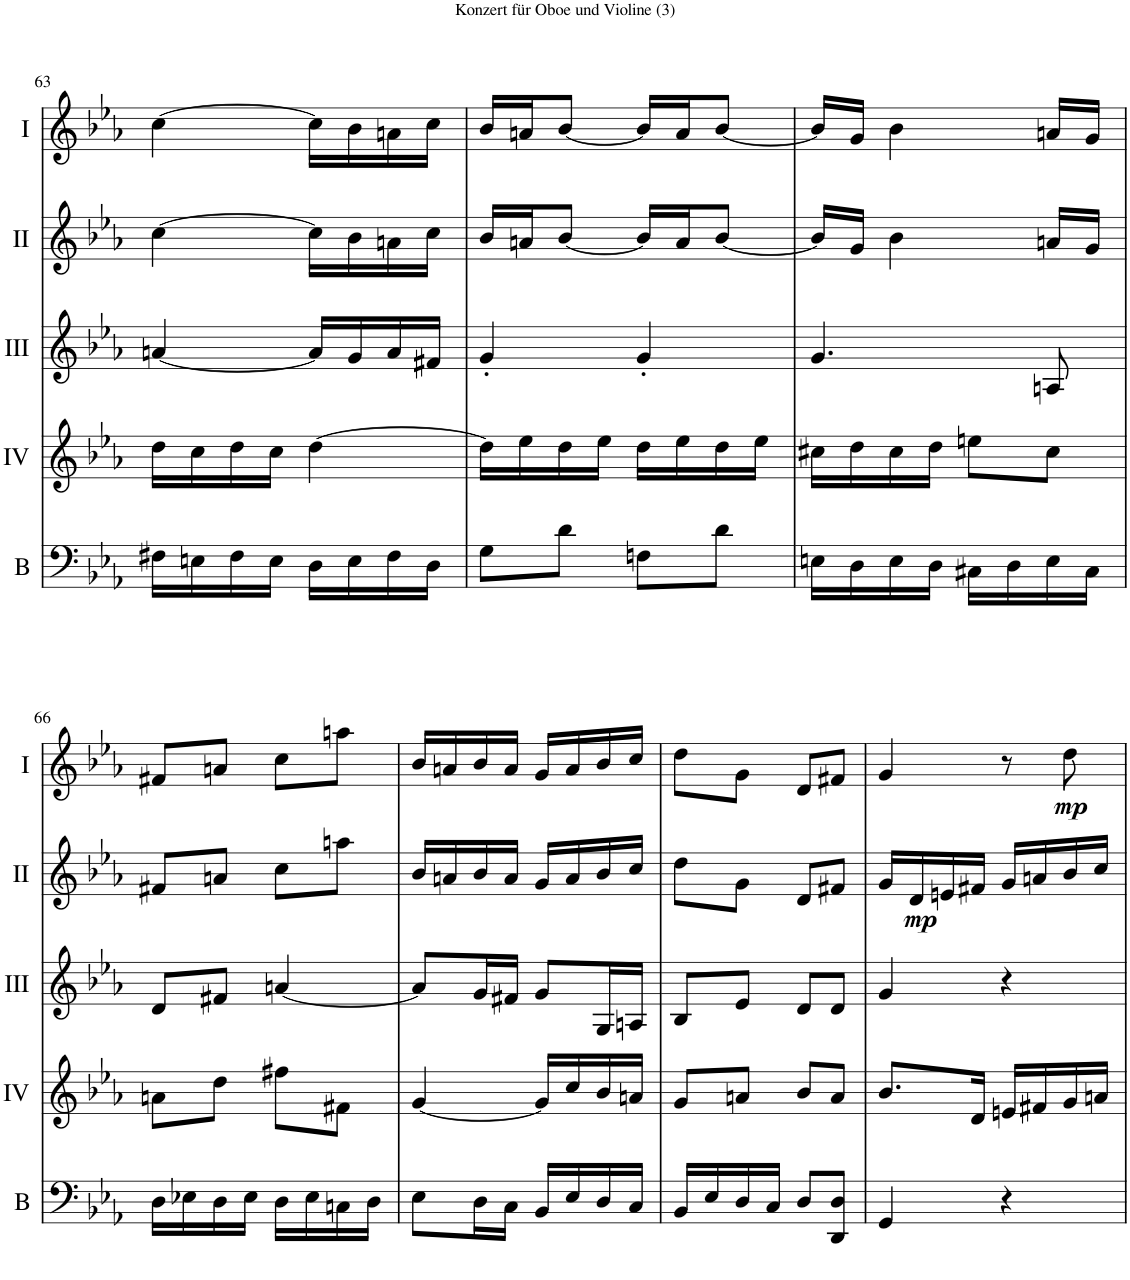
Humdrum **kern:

**kern	**kern	**kern	**kern	**dynam	**kern	**dynam
*part5	*part4	*part3	*part2	*part2	*part1	*part1
*staff5	*staff4	*staff3	*staff2	*staff2	*staff1	*staff1
*I"Basson	*I"Acc. 4	*I"Acc. 3	*I"Acc. 2	*	*I"Acc. 1	*
*I'B	*	*	*	*	*	*
!!LO:PB:g=z
*clefF4	*clefG2	*clefG2	*clefG2	*	*clefG2	*
*Trd7c12	*Trd7c12	*	*	*	*	*
*k[b-e-a-]	*k[b-e-a-]	*k[b-e-a-]	*k[b-e-a-]	*	*k[b-e-a-]	*
*M2/4	*M2/4	*M2/4	*M2/4	*	*M2/4	*
=63	=63	=63	=63	=63	=63	=63
16F#X\LL	16dd\LL	[4an/	[4cc\	.	[4cc\	.
16En\	16cc\	.	.	.	.	.
16F#\	16dd\	.	.	.	.	.
16E\JJ	16cc\JJ	.	.	.	.	.
16D\LL	[4dd\	16a/LL]	16cc\LL]	.	16cc\LL]	.
16E\	.	16g/	16b-\	.	16b-\	.
16F#\	.	16a/	16an\	.	16an\	.
16D\JJ	.	16f#X/JJ	16cc\JJ	.	16cc\JJ	.
=64	=64	=64	=64	=64	=64	=64
8G\L	16dd\LL]	4g'/	16b-/LL	.	16b-/LL	.
.	16ee-\	.	16an/J	.	16an/J	.
8d\J	16dd\	.	[8b-/J	.	[8b-/J	.
.	16ee-\JJ	.	.	.	.	.
8Fn\L	16dd\LL	4g'/	16b-/LL]	.	16b-/LL]	.
.	16ee-\	.	16a/J	.	16a/J	.
8d\J	16dd\	.	[8b-/J	.	[8b-/J	.
.	16ee-\JJ	.	.	.	.	.
=65	=65	=65	=65	=65	=65	=65
16En\LL	16cc#X\LL	4.g/	16b-/LL]	.	16b-/LL]	.
16D\	16dd\	.	16g/JJ	.	16g/JJ	.
16E\	16cc#\	.	4b-\	.	4b-\	.
16D\JJ	16dd\JJ	.	.	.	.	.
16C#X\LL	8een\L	.	.	.	.	.
16D\	.	.	.	.	.	.
16E\	8cc#\J	8An/	16an/LL	.	16an/LL	.
16C#\JJ	.	.	16g/JJ	.	16g/JJ	.
!!LO:LB:g=z
=66	=66	=66	=66	=66	=66	=66
16D\LL	8an\L	8d/L	8f#X/L	.	8f#X/L	.
16E-X\	.	.	.	.	.	.
16D\	8dd\J	8f#X/J	8an/J	.	8an/J	.
16E-\JJ	.	.	.	.	.	.
16D\LL	8ff#X\L	[4an/	8cc\L	.	8cc\L	.
16E-\	.	.	.	.	.	.
16Cn\	8f#X\J	.	8aan\J	.	8aan\J	.
16D\JJ	.	.	.	.	.	.
=67	=67	=67	=67	=67	=67	=67
8E-\L	[4g/	8a/L]	16b-/LL	.	16b-/LL	.
.	.	.	16an/	.	16an/	.
16D\L	.	16g/L	16b-/	.	16b-/	.
16C\JJ	.	16f#X/JJ	16a/JJ	.	16a/JJ	.
16BB-/LL	16g/LL]	8g/L	16g/LL	.	16g/LL	.
16E-/	16cc/	.	16a/	.	16a/	.
16D/	16b-/	16G/L	16b-/	.	16b-/	.
16C/JJ	16an/JJ	16An/JJ	16cc/JJ	.	16cc/JJ	.
=68	=68	=68	=68	=68	=68	=68
16BB-/LL	8g/L	8B-/L	8dd\L	.	8dd\L	.
16E-/	.	.	.	.	.	.
16D/	8an/J	8e-/J	8g\J	.	8g\J	.
16C/JJ	.	.	.	.	.	.
8D/L	8b-/L	8d/L	8d/L	.	8d/L	.
8DD/ 8D/J	8a/J	8d/J	8f#X/J	.	8f#X/J	.
=69	=69	=69	=69	=69	=69	=69
4GG/	8.b-/L	4g/	16g/LL	.	4g/	.
!	!	!	!	!LO:DY:b	!	!
.	.	.	16d/	mp	.	.
.	.	.	16en/	.	.	.
.	16d/Jk	.	16f#X/JJ	.	.	.
4r	16en/LL	4r	16g/LL	.	8r	.
.	16f#X/	.	16an/	.	.	.
!	!	!	!	!	!	!LO:DY:b
.	16g/	.	16b-/	.	8dd\	mp
.	16an/JJ	.	16cc/JJ	.	.	.
=	=	=	=	=	=	=
*-	*-	*-	*-	*-	*-	*-
